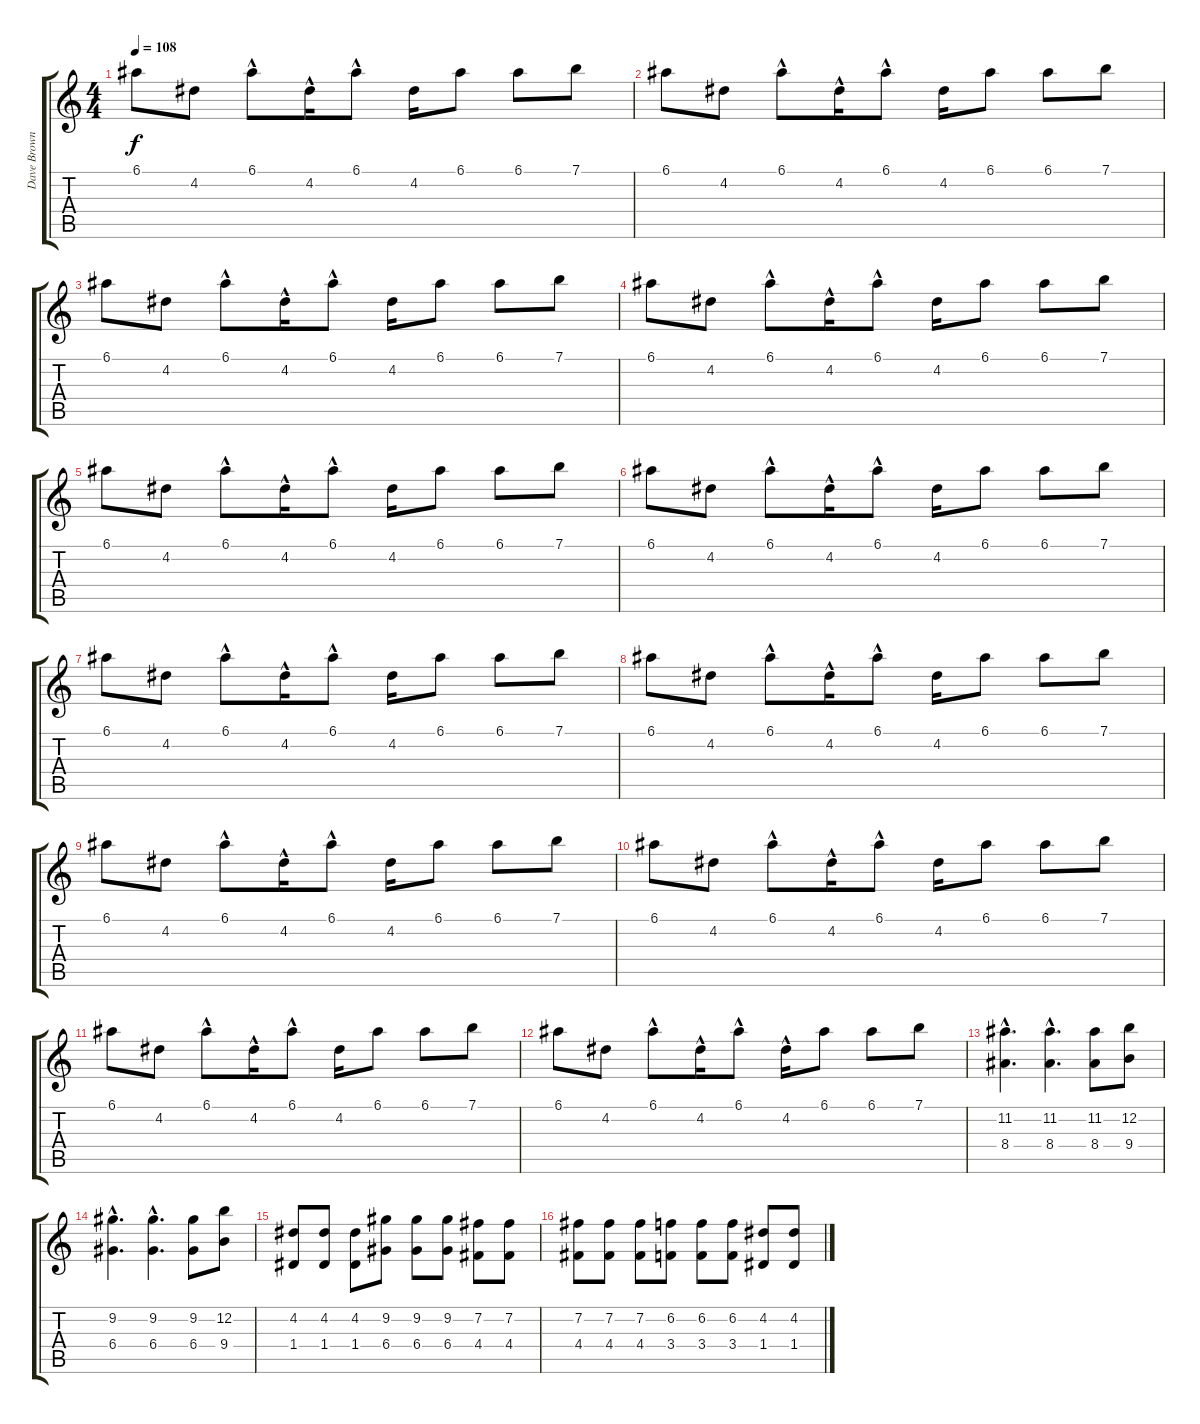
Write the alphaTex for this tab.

\track ("Dave Brownsound" "Dave Brown") {instrument distortionguitar}
\staff {score tabs}
\tuning (E4 B3 G3 D3 A2 D2) {hide}
\ts (4 4)
\tempo 108
\clef g2
\ks c
6.1.8{dy f} 4.2.8 6.1{hac}.8 4.2{hac}.16 6.1{hac}.8 4.2.16 6.1.8 6.1.8 7.1.8 |
6.1.8 4.2.8 6.1{hac}.8 4.2{hac}.16 6.1{hac}.8 4.2.16 6.1.8 6.1.8 7.1.8 |
6.1.8 4.2.8 6.1{hac}.8 4.2{hac}.16 6.1{hac}.8 4.2.16 6.1.8 6.1.8 7.1.8 |
6.1.8 4.2.8 6.1{hac}.8 4.2{hac}.16 6.1{hac}.8 4.2.16 6.1.8 6.1.8 7.1.8 |
6.1.8 4.2.8 6.1{hac}.8 4.2{hac}.16 6.1{hac}.8 4.2.16 6.1.8 6.1.8 7.1.8 |
6.1.8 4.2.8 6.1{hac}.8 4.2{hac}.16 6.1{hac}.8 4.2.16 6.1.8 6.1.8 7.1.8 |
6.1.8 4.2.8 6.1{hac}.8 4.2{hac}.16 6.1{hac}.8 4.2.16 6.1.8 6.1.8 7.1.8 |
6.1.8 4.2.8 6.1{hac}.8 4.2{hac}.16 6.1{hac}.8 4.2.16 6.1.8 6.1.8 7.1.8 |
6.1.8 4.2.8 6.1{hac}.8 4.2{hac}.16 6.1{hac}.8 4.2.16 6.1.8 6.1.8 7.1.8 |
6.1.8 4.2.8 6.1{hac}.8 4.2{hac}.16 6.1{hac}.8 4.2.16 6.1.8 6.1.8 7.1.8 |
6.1.8 4.2.8 6.1{hac}.8 4.2{hac}.16 6.1{hac}.8 4.2.16 6.1.8 6.1.8 7.1.8 |
6.1.8 4.2.8 6.1{hac}.8 4.2{hac}.16 6.1{hac}.8 4.2{hac}.16 6.1.8 6.1.8 7.1.8 |
(11.2{hac} 8.4{hac}).4{d} (11.2{hac} 8.4{hac}).4{d} (11.2 8.4).8 (12.2 9.4).8 |
(9.2{hac} 6.4{hac}).4{d} (9.2{hac} 6.4{hac}).4{d} (9.2 6.4).8 (12.2 9.4).8 |
(4.2 1.4).8 (4.2 1.4).8 (4.2 1.4).8 (9.2 6.4).8 (9.2 6.4).8 (9.2 6.4).8 (7.2 4.4).8 (7.2 4.4).8 |
(7.2 4.4).8 (7.2 4.4).8 (7.2 4.4).8 (6.2 3.4).8 (6.2 3.4).8 (6.2 3.4).8 (4.2 1.4).8 (4.2{ss} 1.4{ss}).8
